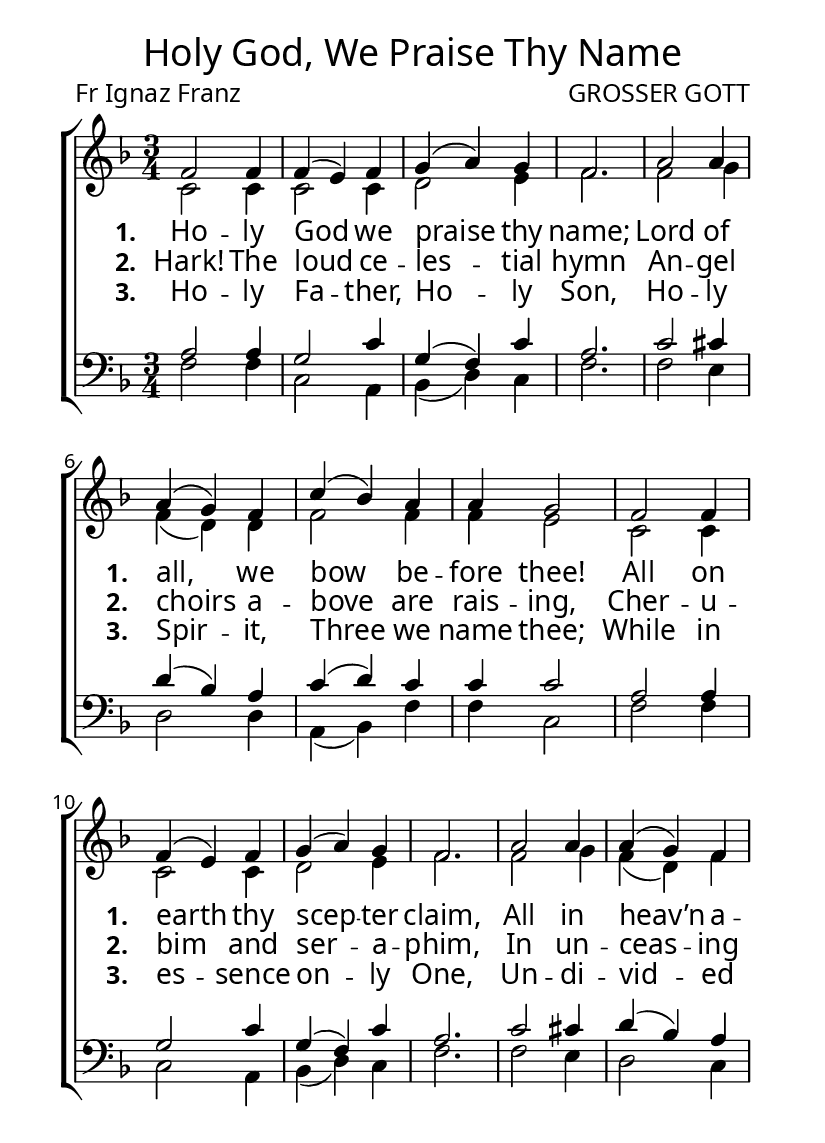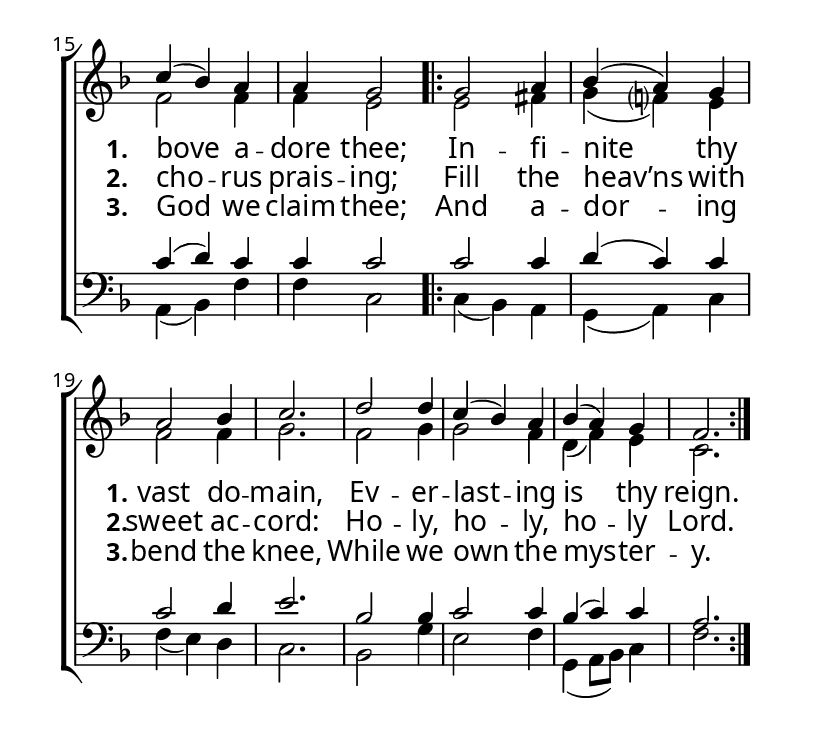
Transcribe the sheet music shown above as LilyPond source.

\version "2.14.2"
%\include "../util.ly"
\include "inc-header.ly"
\header {
  title = \markup{\override #'(font-name . "Garamond Premr Pro"){ \abs-fontsize #18 "Holy God, We Praise Thy Name"}}
  composer = \markup"GROSSER GOTT"
  poet = \markup "Fr Ignaz Franz"
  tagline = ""
}
% \paper {
%   inner-margin = 0.25\in
%   outer-margin = 0.25\in
% }
% #(set-global-staff-size 18) \paper{ #(define fonts (make-pango-font-tree "Garamond Premr Pro" "Garamond Premr Pro" "Garamond Premr Pro" (/ 18 20))) }
global = {
  \key f \major
  \time 3/4
  %\dynamicUp
  %\set crescendoSpanner = #'dashed-line
  %\set midiInstrument = "recorder"
  \autoBeamOff
  \override DynamicTextSpanner #'style = #'none
}

sopMusic = \relative c' {
  f2 f4 | f( e) f | g( a) g | f2. |
  a2 a4 | a( g) f | c'( bes) a | a g2 |
  f2 f4 | f( e) f | g( a) g | f2. |
  a2 a4 | a( g) f | c'( bes) a | a g2 |
  \repeat volta 2 {
    g2 a4 | bes( a) g | a2 bes4 | c2. |
    d2 d4 | c( bes) a | bes( a) g | f2.
  }
  %\bar "|."
}
sopWords = \lyricmode {
  \set stanza = "1. " \set shortVocalName = "1. "
  Ho -- ly God we praise thy name;
  Lord of all, we bow be -- fore thee!
  All on earth thy scep -- ter claim,
  All in heav’n a -- bove a -- dore thee;
  In -- fi -- nite thy vast do -- main,
  Ev -- er -- last -- ing is thy reign.
}

sopWordsII = \lyricmode {
  \set stanza = "2. " \set shortVocalName = "2. "
  Hark! The loud ce -- les -- tial hymn
  An -- gel choirs a -- bove are rais -- ing,
  Cher -- u -- bim and ser -- a -- phim,
  In un -- ceas -- ing cho -- rus prais -- ing;
  Fill the heav’ns with sweet ac -- cord:
  Ho -- ly, ho -- ly, ho -- ly Lord.
}

sopWordsIII = \lyricmode {
  \set stanza = "3. " \set shortVocalName = "3. "
  Ho -- ly Fa -- ther, Ho -- ly Son,
  Ho -- ly Spir -- it, Three we name thee;
  While in es -- sence on -- ly One,
  Un -- di -- vid -- ed God we claim thee;
  And a -- dor -- ing bend the knee,
  While we own the mys -- ter -- y.
}

altoMusic = \relative c' {
  c2 c4 | c2 c4 | d2 e4 | f2. |
  f2 g4 | f( d) d | f2 f4 | f4 e2 |
  c2 c4 | c2 c4 | d2 e4 | f2. |
  f2 g4 | f( d) f | f2 f4 | f4 e2 |
  \repeat volta 2 {
    e2 fis4 | g( f?) e | f2 f4 | g2. |
    f2 g4 | g2 f4 | d( f) e | c2.
  }
}
tenorMusic = \relative c' {
  a2 a4 | g2 c4 | g( f) c' | a2. |
  c2 cis4 | d( bes) a | c( d) c | c c2 |
  a2 a4 | g2 c4 | g( f) c' | a2. |
  c2 cis4 | d( bes) a | c( d) c | c c2 |
  \repeat volta 2 {
    c c4 | d( c) c | c2 d4 | e2. |
    bes2 bes4 | c2 c4 | bes( c) c | a2.
  }
}

bassMusic = \relative c {
  f2 f4 | c2 a4 | bes( d) c | f2. |
  f2 e4 | d2 d4 | a( bes) f' | f c2 |
  f2 f4 | c2 a4 | bes( d) c | f2. |
  f2 e4 | d2 c4 | a( bes) f' | f c2 |
  \repeat volta 2 {
    c4( bes) a | g( a) c | f( e) d | c2. |
    bes2 g'4 | e2 f4 | g,( a8[ bes]) c4 | f2.
  }
}
\score {
<<
   \new ChoirStaff <<
    \new Staff = women <<
      \new Voice = "sopranos" { \voiceOne << \global \sopMusic >> }
      \new Voice = "altos" { \voiceTwo << \global \altoMusic >> }
    >>
    \new Lyrics = "altos"  \lyricsto "sopranos" \sopWords
    \new Lyrics = "altosII"  \lyricsto "sopranos" \sopWordsII
    \new Lyrics = "altosII"  \lyricsto "sopranos" \sopWordsIII
   \new Staff = men <<
      \clef bass
      \new Voice = "tenors" { \voiceOne << \global \tenorMusic >> }
      \new Voice = "basses" { \voiceTwo << \global \bassMusic >> }
    >>
  >>
%    \new PianoStaff << \new Staff { \new Voice { \pianoRH } } \new Staff { \clef "bass" \pianoLH } >>
  >>
  \midi {
    \tempo 4 = 90
    \set Staff.midiInstrument = "flute"
  
    \context {
      \Voice
      \remove "Dynamic_performer"
    }
  }
  \layout {
    \context {
      \Lyrics
      % \override LyricText #'font-size = #1.3
      % \override VerticalAxisGroup #'staff-affinity = #0
      % \override LyricText #'X-offset = #center-on-word
    }
    \context {
      \Score
      % \override SpacingSpanner #'base-shortest-duration = #(ly:make-moment 1 8)
      % \override SpacingSpanner #'common-shortest-duration = #(ly:make-moment 1 4)
    }
    \context {
      % Remove all empty staves
      \Staff \RemoveEmptyStaves \override VerticalAxisGroup #'remove-first = ##t
      
      \override VerticalAxisGroup #'staff-staff-spacing =
      #'((basic-distance . 0)
         (minimum-distance . 0)
         (padding . -1)
         (stretchability . 2))
    }
  }
}
